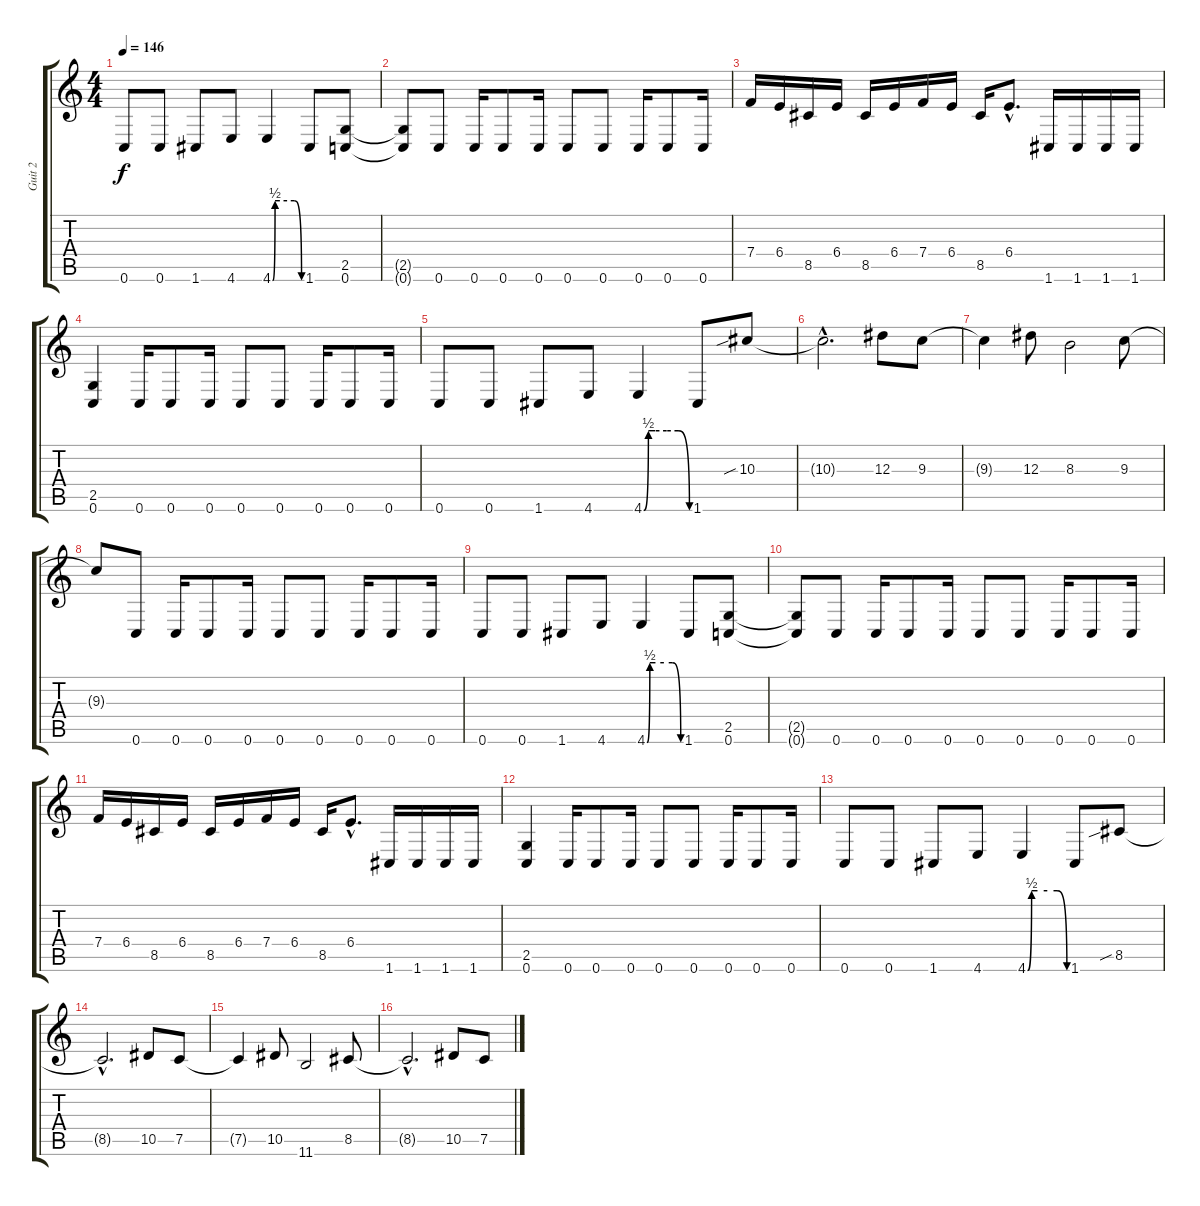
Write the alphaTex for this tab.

\track ("Guit 2" "Guit 2") {instrument distortionguitar}
\staff {score tabs}
\tuning (C4 G3 Eb3 Bb2 F2 C2) {hide}
\ts (4 4)
\tempo 146
\clef g2
\ks c
0.6.8{dy f} 0.6.8 1.6.8 4.6.8 4.6{be (custom 0 0 5 2 15 2 30 2 45 2 60 0)}.4 1.6.8 (2.5 0.6).8 |
(2.5{t} 0.6{t}).8 0.6.8 0.6.16 0.6.8 0.6.16 0.6.8 0.6.8 0.6.16 0.6.8 0.6.16 |
7.4.16 6.4.16 8.5.16 6.4.16 8.5.16 6.4.16 7.4.16 6.4.16 8.5.16 6.4{hac}.8{d} 1.6.16 1.6.16 1.6.16 1.6.16 |
(2.5 0.6).4 0.6.16 0.6.8 0.6.16 0.6.8 0.6.8 0.6.16 0.6.8 0.6.16 |
0.6.8 0.6.8 1.6.8 4.6.8 4.6{be (custom 0 0 6 2 15 2 30 2 45 2 60 0)}.4 1.6.8 10.3{sib}.8 |
10.3{hac t}.2{d} 12.3.8 9.3.8 |
9.3{t}.4 12.3.8 8.3.2 9.3.8 |
9.3{t}.8 0.6.8 0.6.16 0.6.8 0.6.16 0.6.8 0.6.8 0.6.16 0.6.8 0.6.16 |
0.6.8 0.6.8 1.6.8 4.6.8 4.6{be (custom 0 0 5 2 15 2 30 2 45 2 60 0)}.4 1.6.8 (2.5 0.6).8 |
(2.5{t} 0.6{t}).8 0.6.8 0.6.16 0.6.8 0.6.16 0.6.8 0.6.8 0.6.16 0.6.8 0.6.16 |
7.4.16 6.4.16 8.5.16 6.4.16 8.5.16 6.4.16 7.4.16 6.4.16 8.5.16 6.4{hac}.8{d} 1.6.16 1.6.16 1.6.16 1.6.16 |
(2.5 0.6).4 0.6.16 0.6.8 0.6.16 0.6.8 0.6.8 0.6.16 0.6.8 0.6.16 |
0.6.8 0.6.8 1.6.8 4.6.8 4.6{be (custom 0 0 6 2 15 2 30 2 45 2 60 0)}.4 1.6.8 8.5{sib}.8 |
8.5{hac t}.2{d} 10.5.8 7.5.8 |
7.5{t}.4 10.5.8 11.6.2 8.5.8 |
8.5{hac t}.2{d} 10.5.8 7.5.8
